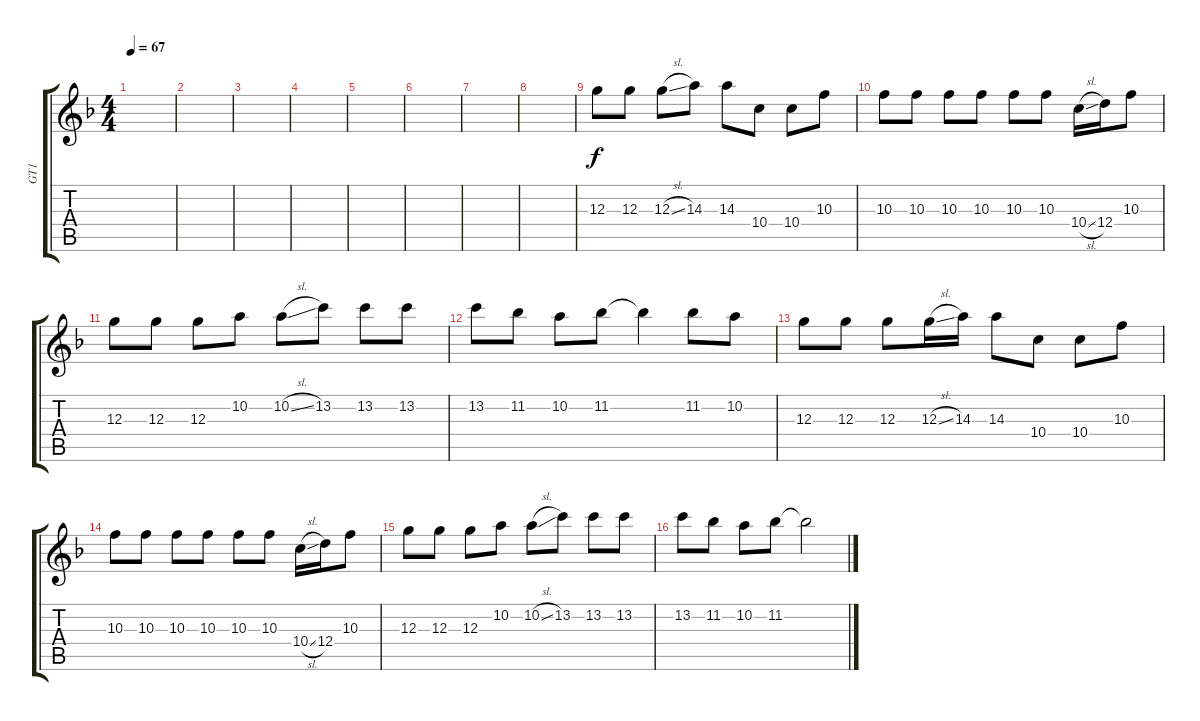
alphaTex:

\track ("GT1" "GT1") {instrument overdrivenguitar}
\staff {score tabs}
\tuning (E4 B3 G3 D3 A2 E2) {hide}
\ts (4 4)
\tempo 67
\clef g2
\ks f
|
|
|
|
|
|
|
|
12.3.8 12.3.8 12.3{sl}.8 14.3.8 14.3.8 10.4.8 10.4.8 10.3.8 |
10.3.8 10.3.8 10.3.8 10.3.8 10.3.8 10.3.8 10.4{sl}.16 12.4.16 10.3.8 |
12.3.8 12.3.8 12.3.8 10.2.8 10.2{sl}.8 13.2.8 13.2.8 13.2.8 |
13.2.8{txt ""} 11.2.8 10.2.8 11.2.8 11.2{t}.4 11.2.8 10.2.8 |
12.3.8 12.3.8 12.3.8 12.3{sl}.16 14.3.16 14.3.8 10.4.8 10.4.8 10.3.8 |
10.3.8 10.3.8 10.3.8 10.3.8 10.3.8 10.3.8 10.4{sl}.16 12.4.16 10.3.8 |
12.3.8 12.3.8 12.3.8 10.2.8 10.2{sl}.8 13.2.8 13.2.8 13.2.8 |
13.2.8 11.2.8 10.2.8 11.2.8 11.2{t}.2
